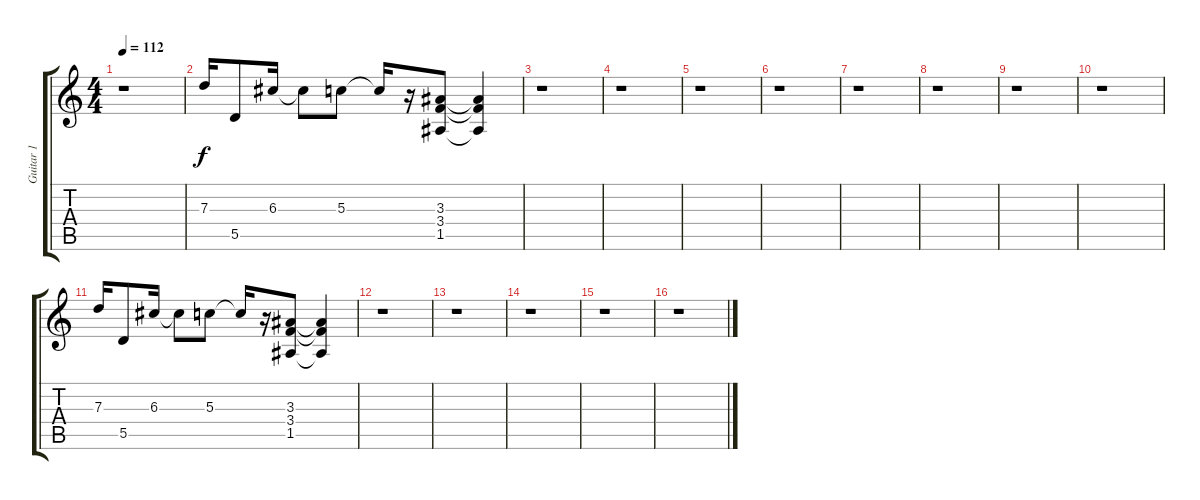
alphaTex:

\track ("Guitar 1" "Guitar 1") {instrument distortionguitar}
\staff {score tabs}
\tuning (E4 B3 G3 D3 A2 E2) {hide}
\ts (4 4)
\tempo 112
\clef g2
\ks c
r.1{dy f} |
7.3.16 5.5.8 6.3.16 6.3{t}.8 5.3.8 5.3{t}.16 r.16 (3.3 3.4 1.5).8 (3.3{t} 3.4{t} 1.5{t}).4 |
r.1 |
r.1 |
r.1 |
r.1 |
r.1 |
r.1 |
r.1 |
r.1 |
7.3.16 5.5.8 6.3.16 6.3{t}.8 5.3.8 5.3{t}.16 r.16 (3.3 3.4 1.5).8 (3.3{t} 3.4{t} 1.5{t}).4 |
r.1 |
r.1 |
r.1 |
r.1 |
r.1
